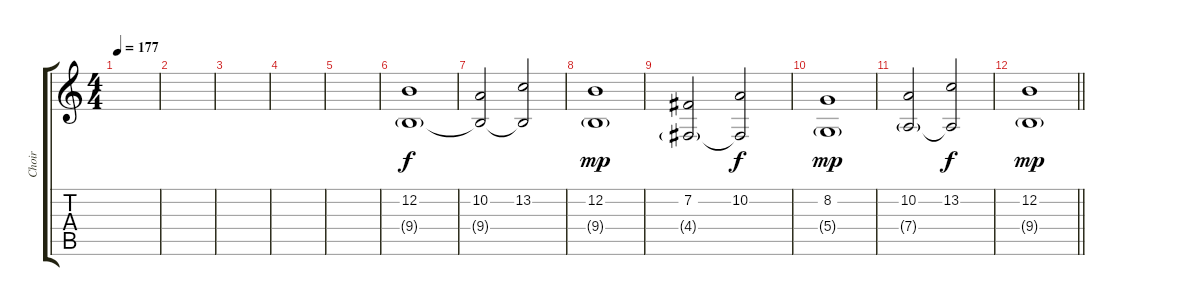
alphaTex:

\track ("Choir" "Choir") {instrument choiraahs}
\staff {score tabs}
\tuning (E4 B3 G3 D3 A2 E2) {hide}
\ts (4 4)
\tempo 177
\clef g2
\ks c
|
|
|
|
|
(12.2 9.4{g}).1 |
(10.2 9.4{t}).2{dy f} (13.2 9.4{t}).2 |
(12.2 9.4{g}).1{dy mp} |
(7.2 4.4{g}).2 (10.2 4.4{t}).2{dy f} |
(8.2 5.4{g}).1{dy mp} |
(10.2 7.4{g}).2 (13.2 7.4{t}).2{dy f} |
\barLineRight lightlight
(12.2 9.4{g}).1{dy mp}
